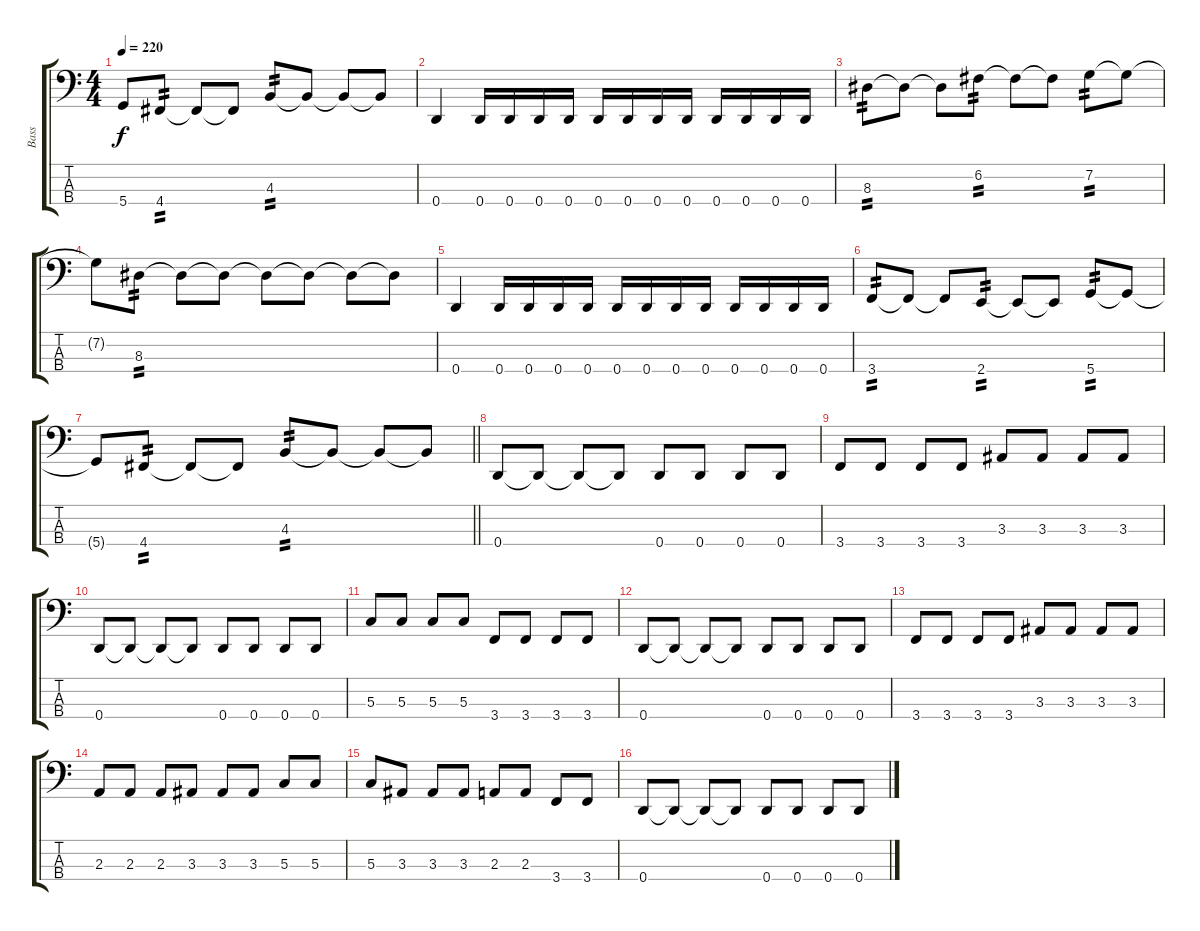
\track ("Bass" "Bass") {instrument electricbasspick}
\staff {score tabs}
\tuning (F2 C2 G1 D1) {hide}
\ts (4 4)
\tempo 220
\clef f4
\ks c
5.4{t}.8{dy f} 4.4.8{tp 2} 4.4{t}.8 4.4{t}.8 4.3.8{tp 2} 4.3{t}.8 4.3{t}.8 4.3{t}.8 |
0.4.4 0.4.16 0.4.16 0.4.16 0.4.16 0.4.16 0.4.16 0.4.16 0.4.16 0.4.16 0.4.16 0.4.16 0.4.16 |
8.3.8{tp 2} 8.3{t}.8 8.3{t}.8 6.2.8{tp 2} 6.2{t}.8 6.2{t}.8 7.2.8{tp 2} 7.2{t}.8 |
7.2{t}.8 8.3.8{tp 2} 8.3{t}.8 8.3{t}.8 8.3{t}.8 8.3{t}.8 8.3{t}.8 8.3{t}.8 |
0.4.4 0.4.16 0.4.16 0.4.16 0.4.16 0.4.16 0.4.16 0.4.16 0.4.16 0.4.16 0.4.16 0.4.16 0.4.16 |
3.4.8{tp 2} 3.4{t}.8 3.4{t}.8 2.4.8{tp 2} 2.4{t}.8 2.4{t}.8 5.4.8{tp 2} 5.4{t}.8 |
\barLineRight lightlight
5.4{t}.8 4.4.8{tp 2} 4.4{t}.8 4.4{t}.8 4.3.8{tp 2} 4.3{t}.8 4.3{t}.8 4.3{t}.8 |
0.4.8 0.4{t}.8 0.4{t}.8 0.4{t}.8 0.4.8 0.4.8 0.4.8 0.4.8 |
3.4.8 3.4.8 3.4.8 3.4.8 3.3.8 3.3.8 3.3.8 3.3.8 |
0.4.8 0.4{t}.8 0.4{t}.8 0.4{t}.8 0.4.8 0.4.8 0.4.8 0.4.8 |
5.3.8 5.3.8 5.3.8 5.3.8 3.4.8 3.4.8 3.4.8 3.4.8 |
0.4.8 0.4{t}.8 0.4{t}.8 0.4{t}.8 0.4.8 0.4.8 0.4.8 0.4.8 |
3.4.8 3.4.8 3.4.8 3.4.8 3.3.8 3.3.8 3.3.8 3.3.8 |
2.3.8 2.3.8 2.3.8 3.3.8 3.3.8 3.3.8 5.3.8 5.3.8 |
5.3.8 3.3.8 3.3.8 3.3.8 2.3.8 2.3.8 3.4.8 3.4.8 |
0.4.8 0.4{t}.8 0.4{t}.8 0.4{t}.8 0.4.8 0.4.8 0.4.8 0.4.8
